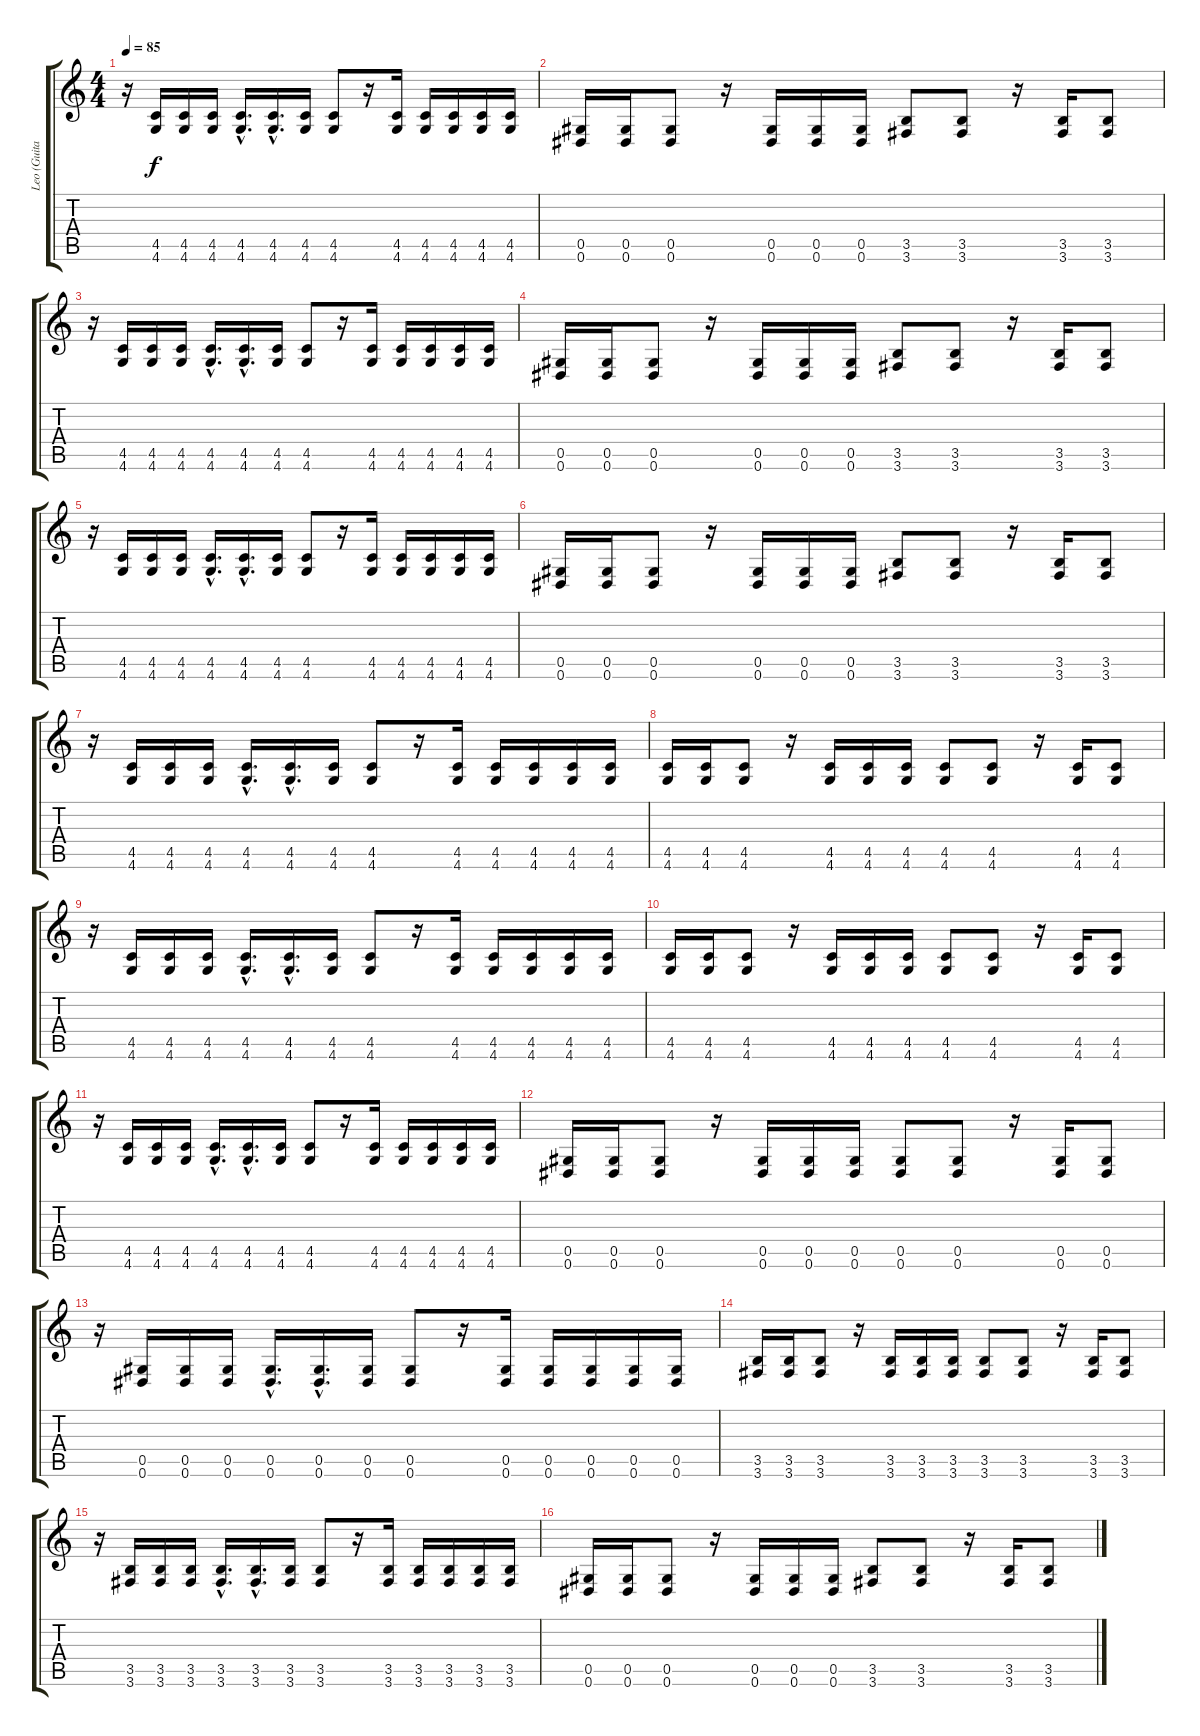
\track ("Leo (Guitarra)" "Leo (Guita") {instrument overdrivenguitar}
\staff {score tabs}
\tuning (Eb4 Bb3 Gb3 Db3 Ab2 Eb2) {hide}
\ts (4 4)
\tempo 85
\clef g2
\ks c
r.16{dy f} (4.5 4.6).16 (4.5 4.6).16 (4.5 4.6).16 (4.5{hac} 4.6{hac}).16{d} (4.5{hac} 4.6{hac}).16{d} (4.5 4.6).16 (4.5 4.6).8 r.16 (4.5 4.6).16 (4.5 4.6).16 (4.5 4.6).16 (4.5 4.6).16 (4.5 4.6).16 |
(0.5 0.6).16 (0.5 0.6).16 (0.5 0.6).8 r.16 (0.5 0.6).16 (0.5 0.6).16 (0.5 0.6).16 (3.5 3.6).8 (3.5 3.6).8 r.16 (3.5 3.6).16 (3.5 3.6).8 |
r.16 (4.5 4.6).16 (4.5 4.6).16 (4.5 4.6).16 (4.5{hac} 4.6{hac}).16{d} (4.5{hac} 4.6{hac}).16{d} (4.5 4.6).16 (4.5 4.6).8 r.16 (4.5 4.6).16 (4.5 4.6).16 (4.5 4.6).16 (4.5 4.6).16 (4.5 4.6).16 |
(0.5 0.6).16 (0.5 0.6).16 (0.5 0.6).8 r.16 (0.5 0.6).16 (0.5 0.6).16 (0.5 0.6).16 (3.5 3.6).8 (3.5 3.6).8 r.16 (3.5 3.6).16 (3.5 3.6).8 |
r.16 (4.5 4.6).16 (4.5 4.6).16 (4.5 4.6).16 (4.5{hac} 4.6{hac}).16{d} (4.5{hac} 4.6{hac}).16{d} (4.5 4.6).16 (4.5 4.6).8 r.16 (4.5 4.6).16 (4.5 4.6).16 (4.5 4.6).16 (4.5 4.6).16 (4.5 4.6).16 |
(0.5 0.6).16 (0.5 0.6).16 (0.5 0.6).8 r.16 (0.5 0.6).16 (0.5 0.6).16 (0.5 0.6).16 (3.5 3.6).8 (3.5 3.6).8 r.16 (3.5 3.6).16 (3.5 3.6).8 |
r.16 (4.5 4.6).16 (4.5 4.6).16 (4.5 4.6).16 (4.5{hac} 4.6{hac}).16{d} (4.5{hac} 4.6{hac}).16{d} (4.5 4.6).16 (4.5 4.6).8 r.16 (4.5 4.6).16 (4.5 4.6).16 (4.5 4.6).16 (4.5 4.6).16 (4.5 4.6).16 |
(4.5 4.6).16 (4.5 4.6).16 (4.5 4.6).8 r.16 (4.5 4.6).16 (4.5 4.6).16 (4.5 4.6).16 (4.5 4.6).8 (4.5 4.6).8 r.16 (4.5 4.6).16 (4.5 4.6).8 |
r.16 (4.5 4.6).16 (4.5 4.6).16 (4.5 4.6).16 (4.5{hac} 4.6{hac}).16{d} (4.5{hac} 4.6{hac}).16{d} (4.5 4.6).16 (4.5 4.6).8 r.16 (4.5 4.6).16 (4.5 4.6).16 (4.5 4.6).16 (4.5 4.6).16 (4.5 4.6).16 |
(4.5 4.6).16 (4.5 4.6).16 (4.5 4.6).8 r.16 (4.5 4.6).16 (4.5 4.6).16 (4.5 4.6).16 (4.5 4.6).8 (4.5 4.6).8 r.16 (4.5 4.6).16 (4.5 4.6).8 |
r.16 (4.5 4.6).16 (4.5 4.6).16 (4.5 4.6).16 (4.5{hac} 4.6{hac}).16{d} (4.5{hac} 4.6{hac}).16{d} (4.5 4.6).16 (4.5 4.6).8 r.16 (4.5 4.6).16 (4.5 4.6).16 (4.5 4.6).16 (4.5 4.6).16 (4.5 4.6).16 |
(0.5 0.6).16 (0.5 0.6).16 (0.5 0.6).8 r.16 (0.5 0.6).16 (0.5 0.6).16 (0.5 0.6).16 (0.5 0.6).8 (0.5 0.6).8 r.16 (0.5 0.6).16 (0.5 0.6).8 |
r.16 (0.5 0.6).16 (0.5 0.6).16 (0.5 0.6).16 (0.5{hac} 0.6{hac}).16{d} (0.5{hac} 0.6{hac}).16{d} (0.5 0.6).16 (0.5 0.6).8 r.16 (0.5 0.6).16 (0.5 0.6).16 (0.5 0.6).16 (0.5 0.6).16 (0.5 0.6).16 |
(3.5 3.6).16 (3.5 3.6).16 (3.5 3.6).8 r.16 (3.5 3.6).16 (3.5 3.6).16 (3.5 3.6).16 (3.5 3.6).8 (3.5 3.6).8 r.16 (3.5 3.6).16 (3.5 3.6).8 |
r.16 (3.5 3.6).16 (3.5 3.6).16 (3.5 3.6).16 (3.5{hac} 3.6{hac}).16{d} (3.5{hac} 3.6{hac}).16{d} (3.5 3.6).16 (3.5 3.6).8 r.16 (3.5 3.6).16 (3.5 3.6).16 (3.5 3.6).16 (3.5 3.6).16 (3.5 3.6).16 |
(0.5 0.6).16 (0.5 0.6).16 (0.5 0.6).8 r.16 (0.5 0.6).16 (0.5 0.6).16 (0.5 0.6).16 (3.5 3.6).8 (3.5 3.6).8 r.16 (3.5 3.6).16 (3.5 3.6).8
